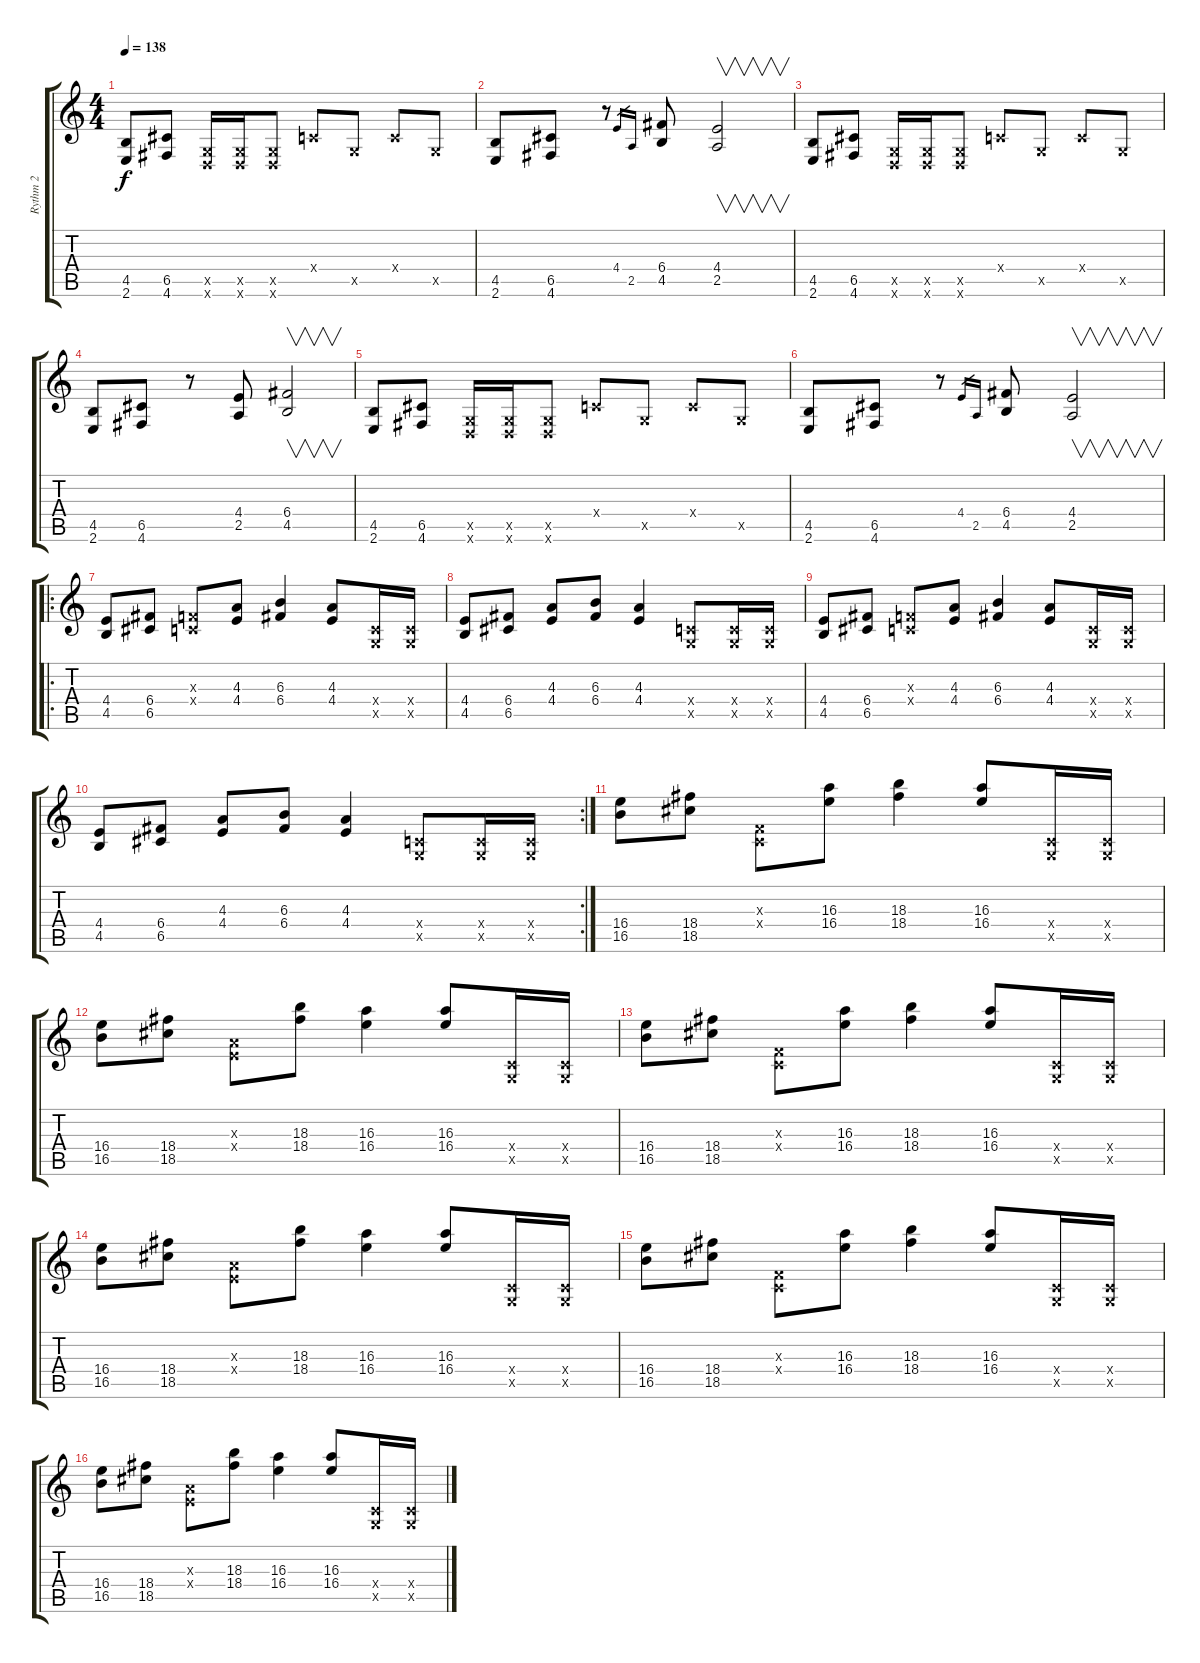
\track ("Rythm 2" "Rythm 2") {instrument distortionguitar}
\staff {score tabs}
\tuning (D4 A3 F3 C3 G2 D2) {hide}
\ts (4 4)
\tempo 138
\clef g2
\ks c
(4.5 2.6).8{dy f} (6.5 4.6).8 (0.5{x} 0.6{x}).16 (0.5{x} 0.6{x}).16 (0.5{x} 0.6{x}).8 0.4{x}.8 0.5{x}.8 0.4{x}.8 0.5{x}.8 |
(4.5 2.6).8 (6.5 4.6).8 r.8 4.4.16{gr} 2.5.16{gr} (6.4 4.5).8 (4.4 2.5).2{v} |
(4.5 2.6).8 (6.5 4.6).8 (0.5{x} 0.6{x}).16 (0.5{x} 0.6{x}).16 (0.5{x} 0.6{x}).8 0.4{x}.8 0.5{x}.8 0.4{x}.8 0.5{x}.8 |
(4.5 2.6).8 (6.5 4.6).8 r.8 (4.4 2.5).8 (6.4 4.5).2{v} |
(4.5 2.6).8 (6.5 4.6).8 (0.5{x} 0.6{x}).16 (0.5{x} 0.6{x}).16 (0.5{x} 0.6{x}).8 0.4{x}.8 0.5{x}.8 0.4{x}.8 0.5{x}.8 |
(4.5 2.6).8 (6.5 4.6).8 r.8 4.4.16{gr} 2.5.16{gr} (6.4 4.5).8 (4.4 2.5).2{v} |
\ro
(4.4 4.5).8 (6.4 6.5).8 (0.3{x} 0.4{x}).8 (4.3 4.4).8 (6.3 6.4).4 (4.3 4.4).8 (0.4{x} 0.5{x}).16 (0.4{x} 0.5{x}).16 |
(4.4 4.5).8 (6.4 6.5).8 (4.3 4.4).8 (6.3 6.4).8 (4.3 4.4).4 (0.4{x} 0.5{x}).8 (0.4{x} 0.5{x}).16 (0.4{x} 0.5{x}).16 |
(4.4 4.5).8 (6.4 6.5).8 (0.3{x} 0.4{x}).8 (4.3 4.4).8 (6.3 6.4).4 (4.3 4.4).8 (0.4{x} 0.5{x}).16 (0.4{x} 0.5{x}).16 |
\rc 2
(4.4 4.5).8 (6.4 6.5).8 (4.3 4.4).8 (6.3 6.4).8 (4.3 4.4).4 (0.4{x} 0.5{x}).8 (0.4{x} 0.5{x}).16 (0.4{x} 0.5{x}).16 |
(16.4 16.5).8 (18.4 18.5).8 (0.3{x} 0.4{x}).8 (16.3 16.4).8 (18.3 18.4).4 (16.3 16.4).8 (0.4{x} 0.5{x}).16 (0.4{x} 0.5{x}).16 |
(16.4 16.5).8 (18.4 18.5).8 (4.3{x} 4.4{x}).8 (18.3 18.4).8 (16.3 16.4).4 (16.3 16.4).8 (0.4{x} 0.5{x}).16 (0.4{x} 0.5{x}).16 |
(16.4 16.5).8 (18.4 18.5).8 (0.3{x} 0.4{x}).8 (16.3 16.4).8 (18.3 18.4).4 (16.3 16.4).8 (0.4{x} 0.5{x}).16 (0.4{x} 0.5{x}).16 |
(16.4 16.5).8 (18.4 18.5).8 (4.3{x} 4.4{x}).8 (18.3 18.4).8 (16.3 16.4).4 (16.3 16.4).8 (0.4{x} 0.5{x}).16 (0.4{x} 0.5{x}).16 |
(16.4 16.5).8 (18.4 18.5).8 (0.3{x} 0.4{x}).8 (16.3 16.4).8 (18.3 18.4).4 (16.3 16.4).8 (0.4{x} 0.5{x}).16 (0.4{x} 0.5{x}).16 |
(16.4 16.5).8 (18.4 18.5).8 (4.3{x} 4.4{x}).8 (18.3 18.4).8 (16.3 16.4).4 (16.3 16.4).8 (0.4{x} 0.5{x}).16 (0.4{x} 0.5{x}).16
